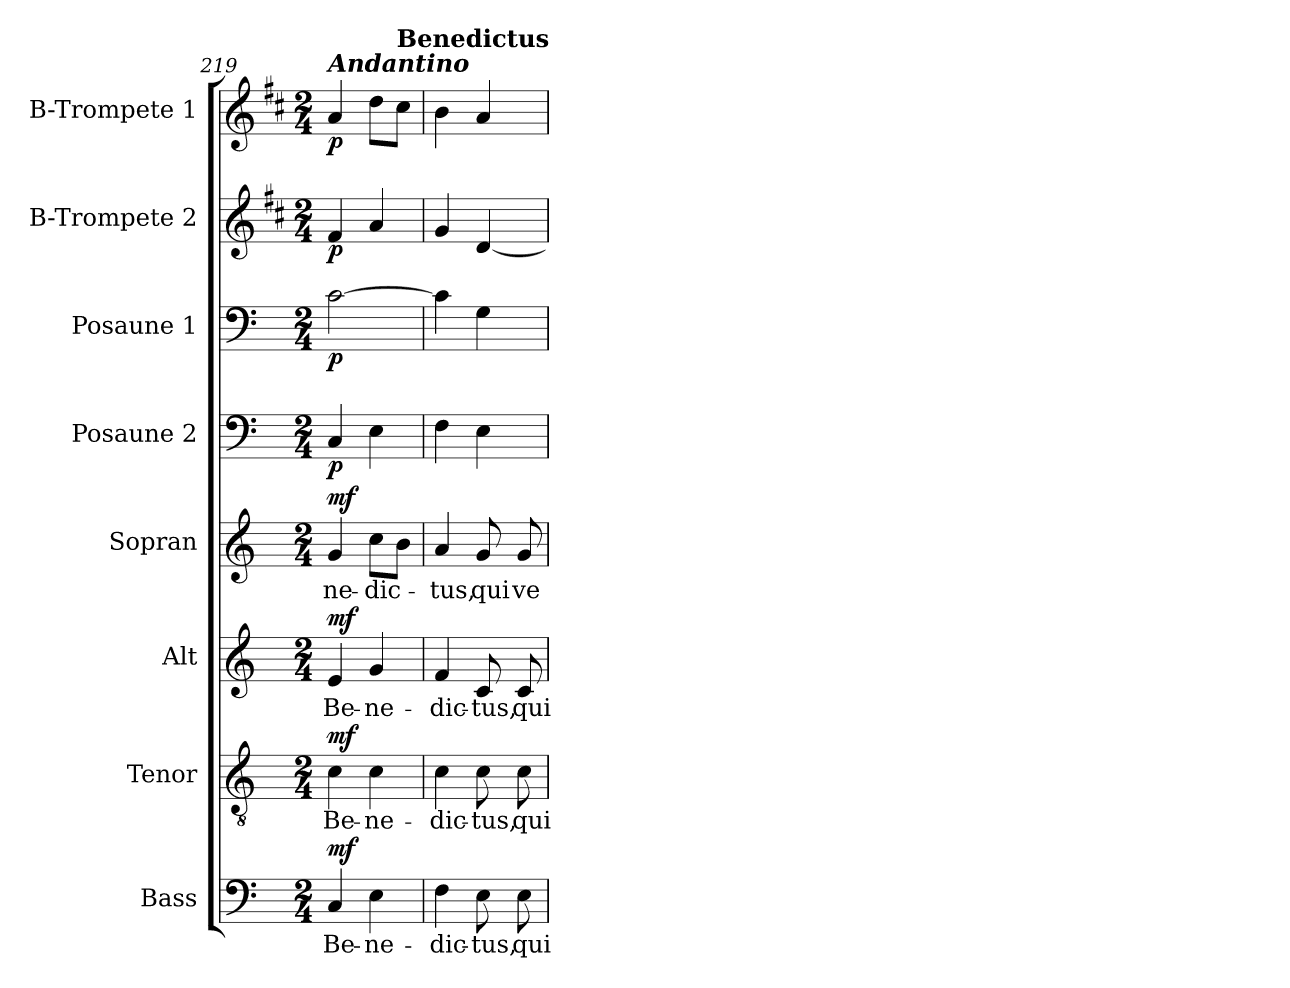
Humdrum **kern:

**kern	**text	**dynam	**kern	**text	**dynam	**kern	**text	**dynam	**kern	**text	**dynam	**kern	**dynam	**kern	**dynam	**kern	**dynam	**kern	**dynam
*part8	*part8	*part8	*part7	*part7	*part7	*part6	*part6	*part6	*part5	*part5	*part5	*part4	*part4	*part3	*part3	*part2	*part2	*part1	*part1
*staff8	*staff8	*staff8	*staff7	*staff7	*staff7	*staff6	*staff6	*staff6	*staff5	*staff5	*staff5	*staff4	*staff4	*staff3	*staff3	*staff2	*staff2	*staff1	*staff1
*I"Bass	*	*	*I"Tenor	*	*	*I"Alt	*	*	*I"Sopran	*	*	*I"Posaune 2	*	*I"Posaune 1	*	*I"B-Trompete 2	*	*I"B-Trompete 1	*
*I'B.	*	*	*I'T.	*	*	*I'A.	*	*	*I'S.	*	*	*I'Pos. 2	*	*I'Pos. 1	*	*I'B Trp. 2	*	*I'B Trp. 1	*
!!LO:LB:g=z
*clefF4	*	*	*clefGv2	*	*	*clefG2	*	*	*clefG2	*	*	*clefF4	*	*clefF4	*	*clefG2	*	*clefG2	*
*	*	*	*	*	*	*	*	*	*	*	*	*	*	*	*	*ITrd1c2	*	*ITrd1c2	*
*k[]	*	*	*k[]	*	*	*k[]	*	*	*k[]	*	*	*k[]	*	*k[]	*	*k[]	*	*k[]	*
*C:	*	*	*C:	*	*	*C:	*	*	*C:	*	*	*C:	*	*C:	*	*C:	*	*C:	*
*M2/4	*	*	*M2/4	*	*	*M2/4	*	*	*M2/4	*	*	*M2/4	*	*M2/4	*	*M2/4	*	*M2/4	*
=219	=219	=219	=219	=219	=219	=219	=219	=219	=219	=219	=219	=219	=219	=219	=219	=219	=219	=219	=219
!	!	!	!	!	!	!	!	!	!	!	!	!	!	!	!	!	!	!LO:TX:a:Bi:t=Andantino	!
!	!LO:LY:b	!LO:DY:a	!	!LO:LY:b	!LO:DY:a	!	!LO:LY:b	!LO:DY:a	!	!LO:LY:b	!LO:DY:a	!	!LO:DY:b	!	!LO:DY:b	!	!LO:DY:b	!	!LO:DY:b
4C/	Be-	mf	4c\	Be-	mf	4e/	Be-	mf	4g/	-ne-	mf	4C/	p	[2c\	p	4e/	p	4g/	p
!	!LO:LY:b	!	!	!LO:LY:b	!	!	!LO:LY:b	!	!	!LO:LY:b	!	!	!	!	!	!	!	!	!
4E\	-ne-	.	4c\	-ne-	.	4g/	-ne-	.	8cc\L	-dic-	.	4E\	.	.	.	4g/	.	8cc\L	.
!	!	!	!	!	!	!	!	!	!	!	!	!	!	!	!	!	!	!LO:TX:a:B:t=Benedictus	!
.	.	.	.	.	.	.	.	.	8b\J	.	.	.	.	.	.	.	.	8b\J	.
=220	=220	=220	=220	=220	=220	=220	=220	=220	=220	=220	=220	=220	=220	=220	=220	=220	=220	=220	=220
!	!LO:LY:b	!	!	!LO:LY:b	!	!	!LO:LY:b	!	!	!LO:LY:b	!	!	!	!	!	!	!	!	!
4F\	-dic-	.	4c\	-dic-	.	4f/	-dic-	.	4a/	-tus,	.	4F\	.	4c\]	.	4f/	.	4a\	.
!	!LO:LY:b	!	!	!LO:LY:b	!	!	!LO:LY:b	!	!	!LO:LY:b	!	!	!	!	!	!	!	!	!
8E\	-tus,	.	8c\	-tus,	.	8c/	-tus,	.	8g/	qui	.	4E\	.	4G\	.	[4c/	.	4g/	.
!	!LO:LY:b	!	!	!LO:LY:b	!	!	!LO:LY:b	!	!	!LO:LY:b	!	!	!	!	!	!	!	!	!
8E\	qui	.	8c\	qui	.	8c/	qui	.	8g/	ve-	.	.	.	.	.	.	.	.	.
=	=	=	=	=	=	=	=	=	=	=	=	=	=	=	=	=	=	=	=
*-	*-	*-	*-	*-	*-	*-	*-	*-	*-	*-	*-	*-	*-	*-	*-	*-	*-	*-	*-
